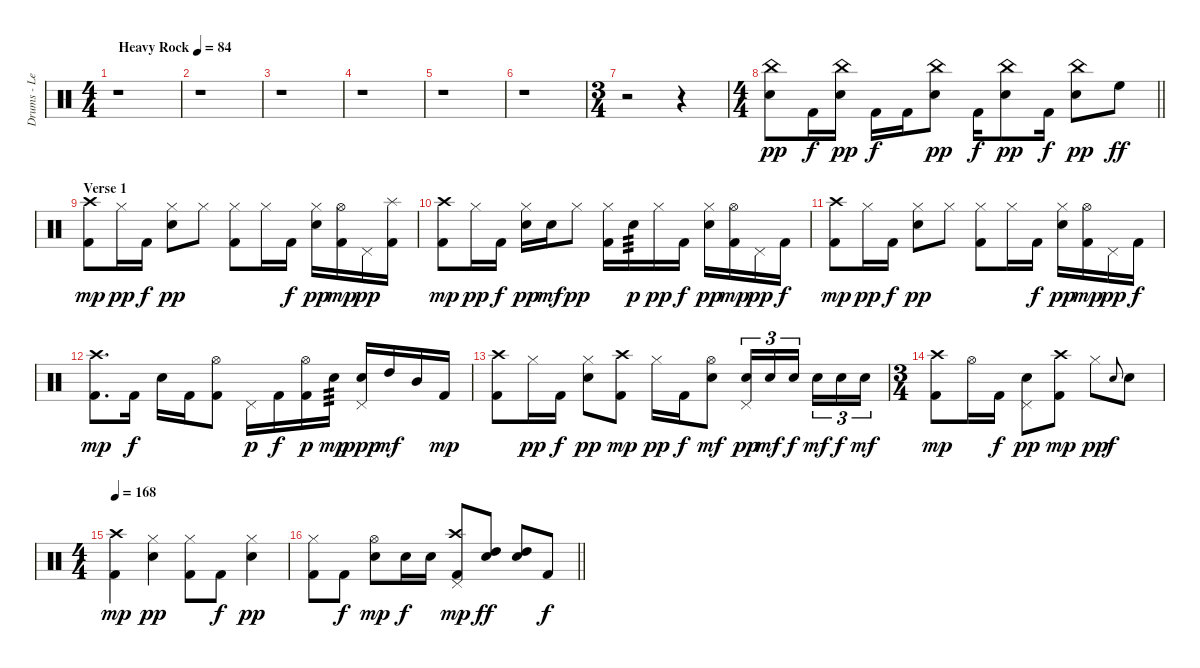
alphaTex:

\track ("Drums - Les Binks" "Drums - Le") {instrument percussion}
\staff {score}
\articulation defaults
\ts (4 4)
\tempo (84 "Heavy Rock")
\clef neutral
\ks c
r.1{dy pp} |
r.1 |
r.1 |
r.1 |
r.1 |
r.1 |
\ts (3 4)
r.2 r.4 |
\ts (4 4)
\barLineRight lightlight
("Electric Snare (hit)" "China (hit)").8 "Kick (hit) 2".16{dy f} ("Electric Snare (hit)" "China (hit)").16{dy pp} "Kick (hit) 2".16{dy f} "Kick (hit) 2".16 ("Electric Snare (hit)" "China (hit)").8{dy pp} "Kick (hit) 2".16{dy f} ("Electric Snare (hit)" "China (hit)").8{dy pp} "Kick (hit) 2".16{dy f} ("Electric Snare (hit)" "China (hit)").8{dy pp} "High Floor Tom (hit)".8{dy ff} |
\section ("" "Verse 1")
("Kick (hit) 2" "Crash high (hit)").8{dy mp} "Hi-Hat (closed)".16{dy pp} "Kick (hit) 2".16{dy f} ("Electric Snare (hit)" "Hi-Hat (closed)").8{dy pp} "Hi-Hat (closed)".8 ("Kick (hit) 2" "Hi-Hat (closed)").8 "Hi-Hat (closed)".16 "Kick (hit) 2".16{dy f} ("Electric Snare (hit)" "Hi-Hat (closed)").16{dy pp} ("Kick (hit) 2" "Hi-Hat (open)").16{dy mp} "Pedal Hi-Hat (hit)".16{dy pp} ("Kick (hit) 2" "Splash (hit)").16 |
("Kick (hit) 2" "Crash high (hit)").8{dy mp} "Hi-Hat (closed)".16{dy pp} "Kick (hit) 2".16{dy f} ("Electric Snare (hit)" "Hi-Hat (closed)").16{dy pp} "Electric Snare (hit)".16{dy mf} "Hi-Hat (closed)".8{dy pp} ("Kick (hit) 2" "Hi-Hat (closed)").16 "Electric Snare (hit)".16{tp 3 dy p} "Hi-Hat (closed)".16{dy pp} "Kick (hit) 2".16{dy f} ("Electric Snare (hit)" "Hi-Hat (closed)").16{dy pp} ("Kick (hit) 2" "Hi-Hat (open)").16{dy mp} "Pedal Hi-Hat (hit)".16{dy pp} "Kick (hit) 2".16{dy f} |
("Kick (hit) 2" "Crash high (hit)").8{dy mp} "Hi-Hat (closed)".16{dy pp} "Kick (hit) 2".16{dy f} ("Electric Snare (hit)" "Hi-Hat (closed)").8{dy pp} "Hi-Hat (closed)".8 ("Kick (hit) 2" "Hi-Hat (closed)").8 "Hi-Hat (closed)".16 "Kick (hit) 2".16{dy f} ("Electric Snare (hit)" "Hi-Hat (closed)").16{dy pp} ("Kick (hit) 2" "Hi-Hat (open)").16{dy mp} "Pedal Hi-Hat (hit)".16{dy pp} "Kick (hit) 2".16{dy f} |
("Kick (hit) 2" "Crash high (hit)").8{d dy mp} "Kick (hit) 2".16{dy f} "Electric Snare (hit)".16 "Kick (hit) 2".16 ("Kick (hit) 2" "Hi-Hat (open)").8 "Pedal Hi-Hat (hit)".16{dy p} "Kick (hit) 2".16{dy f} ("Kick (hit) 2" "Hi-Hat (open)").16{dy p} "Electric Snare (hit)".16{tp 3 dy mp} ("Electric Snare (hit)" "Pedal Hi-Hat (hit)").16{dy ppp} "High Tom (hit)".16{dy mf} "Mid Tom (hit)".16 "Kick (hit) 2".16{dy mp} |
("Kick (hit) 2" "Crash high (hit)").8 "Hi-Hat (closed)".16{dy pp} "Kick (hit) 2".16{dy f} ("Electric Snare (hit)" "Hi-Hat (closed)").8{dy pp} ("Kick (hit) 2" "Crash high (hit)").8{dy mp} "Hi-Hat (closed)".16{dy pp} "Kick (hit) 2".16{dy f} ("Electric Snare (hit)" "Hi-Hat (open)").8{dy mf} ("Pedal Hi-Hat (hit)" "Electric Snare (hit)").16{tu (3 2) dy pp} "Electric Snare (hit)".16{tu (3 2) dy mf} "Electric Snare (hit)".16{tu (3 2) dy f beam splitsecondary} "Electric Snare (hit)".16{tu (3 2) dy mf} "Electric Snare (hit)".16{tu (3 2) dy f} "Electric Snare (hit)".16{tu (3 2) dy mf} |
\ts (3 4)
("Kick (hit) 2" "Crash high (hit)").8{dy mp} "Hi-Hat (open)".16 "Kick (hit) 2".16{dy f} ("Electric Snare (hit)" "Pedal Hi-Hat (hit)").8{dy pp} ("Kick (hit) 2" "Crash high (hit)").8{dy mp} "Hi-Hat (closed)".8{dy pp} "Electric Snare (hit)".8{gr onbeat dy f} "Electric Snare (hit)".8 |
\ts (4 4)
\tempo 168
("Kick (hit) 2" "Crash high (hit)").4{dy mp} ("Electric Snare (hit)" "Hi-Hat (closed)").4{dy pp} ("Kick (hit) 2" "Hi-Hat (closed)").8 "Kick (hit) 2".8{dy f} ("Electric Snare (hit)" "Hi-Hat (closed)").4{dy pp} |
\barLineRight lightlight
("Hi-Hat (closed)" "Kick (hit) 2").8 "Kick (hit) 2".8{dy f} ("Electric Snare (hit)" "Hi-Hat (open)").8{dy mp} "Electric Snare (hit)".16{dy f} "Electric Snare (hit)".16 ("Kick (hit) 2" "Pedal Hi-Hat (hit)" "Crash high (hit)").8{dy mp} ("Electric Snare (hit)" "High Tom (hit)").8{dy ff} ("Electric Snare (hit)" "High Tom (hit)").8 "Kick (hit) 2".8{dy f}
